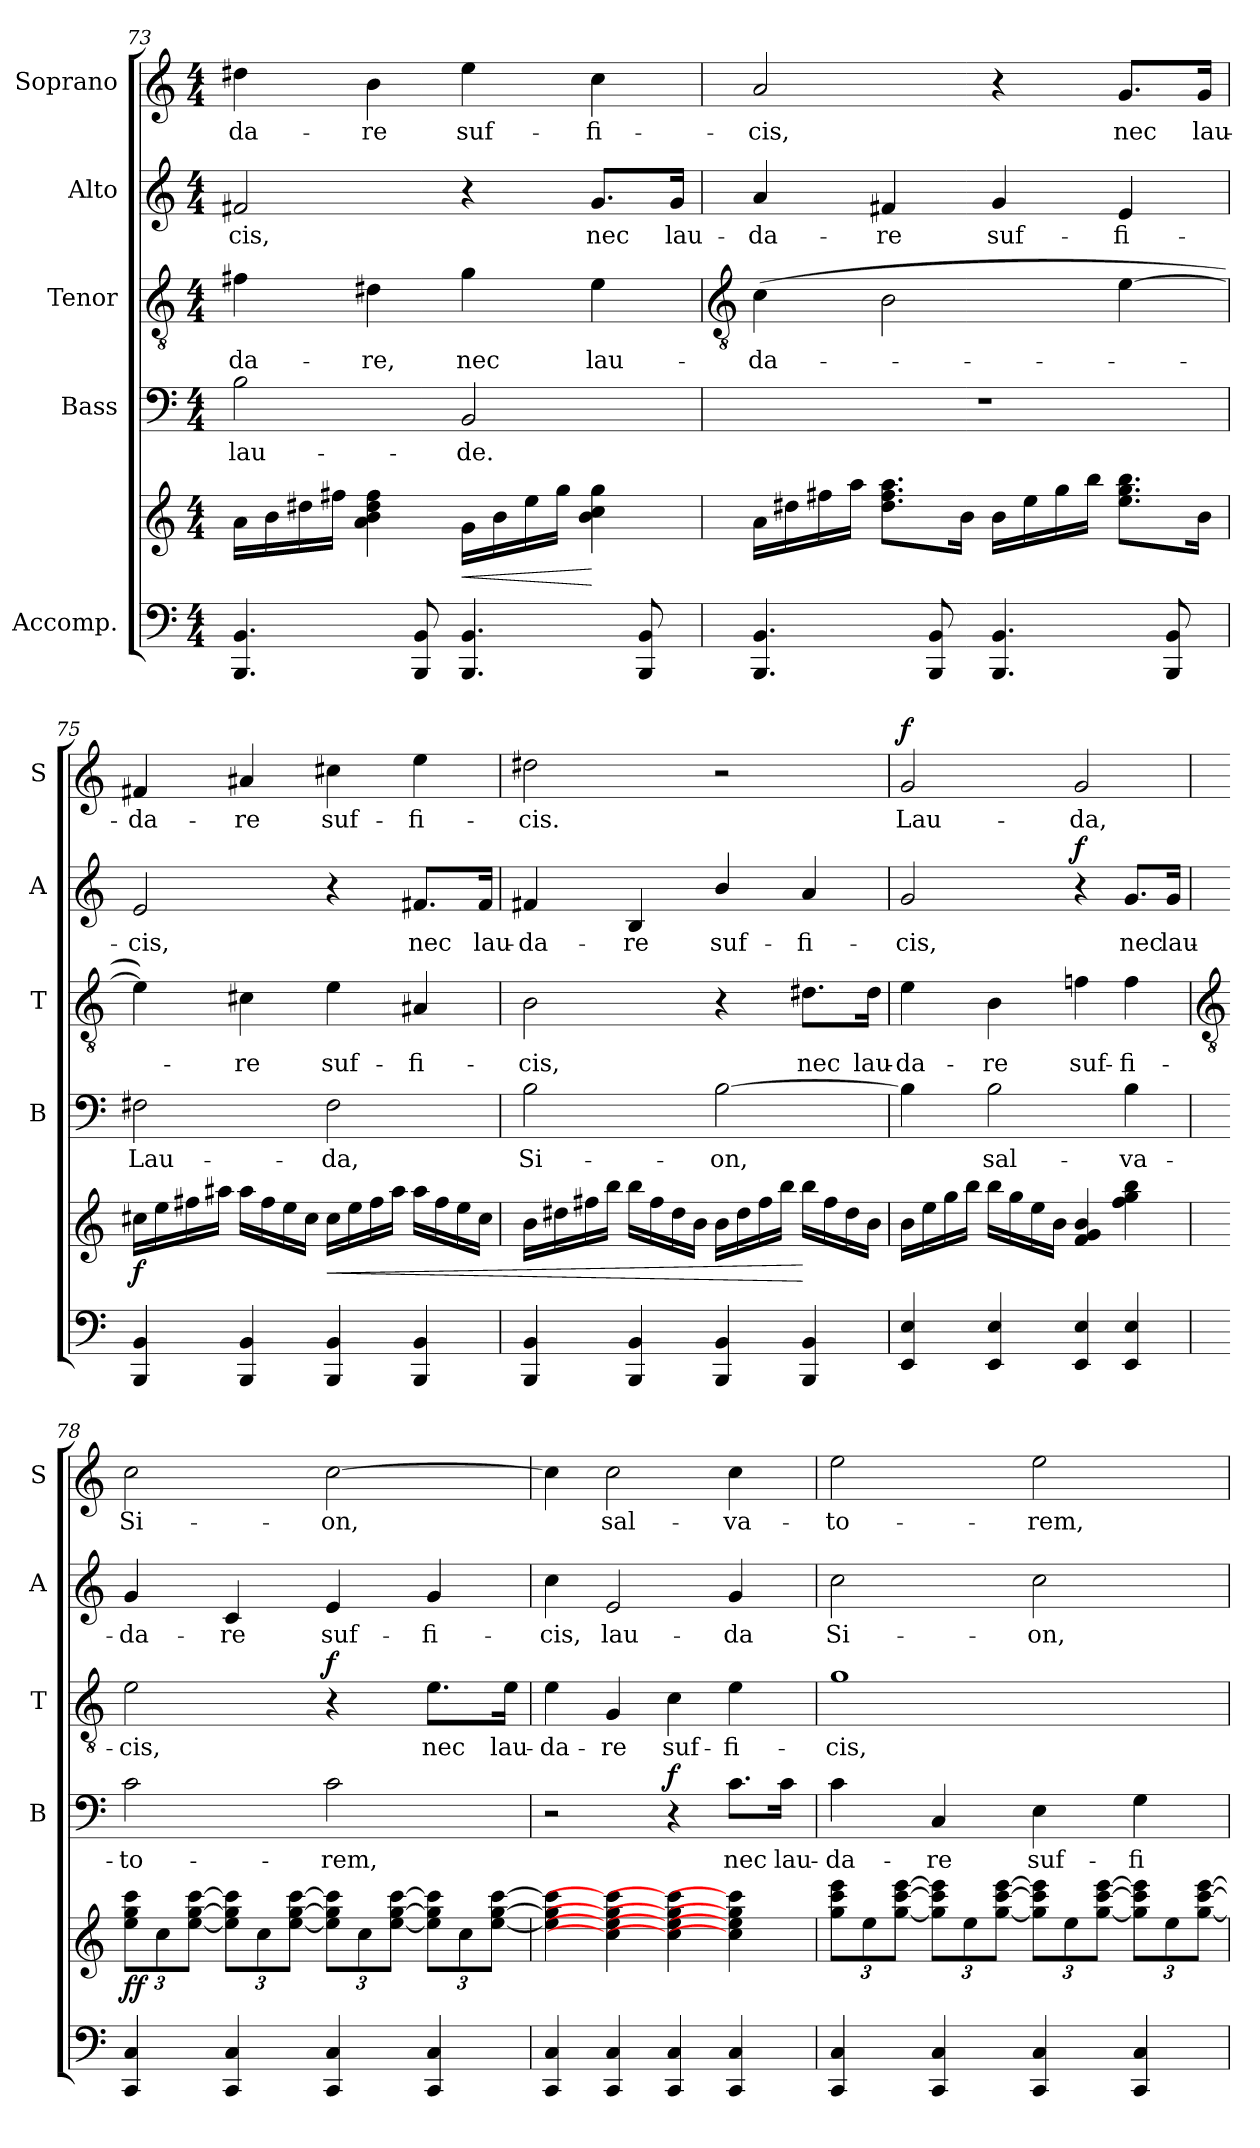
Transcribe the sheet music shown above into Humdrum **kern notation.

**kern	**kern	**dynam	**kern	**text	**dynam	**kern	**text	**dynam	**kern	**text	**dynam	**kern	**text	**dynam
*part5	*part5	*part5	*part4	*part4	*part4	*part3	*part3	*part3	*part2	*part2	*part2	*part1	*part1	*part1
*staff6	*staff5	*staff5/6	*staff4	*staff4	*staff4	*staff3	*staff3	*staff3	*staff2	*staff2	*staff2	*staff1	*staff1	*staff1
*I"Accomp.	*	*	*I"Bass	*	*	*I"Tenor	*	*	*I"Alto	*	*	*I"Soprano	*	*
*	*	*	*I'B	*	*	*I'T	*	*	*I'A	*	*	*I'S	*	*
*clefF4	*clefG2	*	*clefF4	*	*	*clefGv2	*	*	*clefG2	*	*	*clefG2	*	*
*k[]	*k[]	*	*k[]	*	*	*k[]	*	*	*k[]	*	*	*k[]	*	*
*C:	*C:	*	*C:	*	*	*C:	*	*	*C:	*	*	*C:	*	*
*M4/4	*M4/4	*	*M4/4	*	*	*M4/4	*	*	*M4/4	*	*	*M4/4	*	*
=73	=73	=73	=73	=73	=73	=73	=73	=73	=73	=73	=73	=73	=73	=73
*^	*	*	*	*	*	*	*	*	*	*	*	*	*	*
!	!	!	!	!	!LO:LY:b	!	!	!LO:LY:b	!	!	!LO:LY:b	!	!	!LO:LY:b	!
4.BBB 4.BB	1ryy	16aLL	.	2B	lau-	.	4f#X	-da-	.	2f#X	-cis,	.	4dd#X	-da-	.
.	.	16b	.	.	.	.	.	.	.	.	.	.	.	.	.
.	.	16dd#X	.	.	.	.	.	.	.	.	.	.	.	.	.
.	.	16ff#XJJ	.	.	.	.	.	.	.	.	.	.	.	.	.
!	!	!	!	!	!	!	!	!LO:LY:b	!	!	!	!	!	!LO:LY:b	!
.	.	4a 4b 4dd# 4ff#	.	.	.	.	4d#X	-re,	.	.	.	.	4b	-re	.
8BBB 8BB	.	.	.	.	.	.	.	.	.	.	.	.	.	.	.
!	!	!	!LO:HP:b	!	!LO:LY:b	!	!	!LO:LY:b	!	!	!	!	!	!LO:LY:b	!
4.BBB 4.BB	.	16gLL	<	2BB	-de.	.	4g	nec	.	4r	.	.	4ee	suf-	.
.	.	16b	.	.	.	.	.	.	.	.	.	.	.	.	.
.	.	16ee	.	.	.	.	.	.	.	.	.	.	.	.	.
.	.	16ggJJ	.	.	.	.	.	.	.	.	.	.	.	.	.
!	!	!	!	!	!	!	!	!LO:LY:b	!	!	!LO:LY:b	!	!	!LO:LY:b	!
.	.	4b 4cc 4gg	[	.	.	.	4e	lau-	.	8.g/L	nec	.	4cc	-fi-	.
8BBB 8BB	.	.	.	.	.	.	.	.	.	.	.	.	.	.	.
!	!	!	!	!	!	!	!	!	!	!	!LO:LY:b	!	!	!	!
.	.	.	.	.	.	.	.	.	.	16g/Jk	lau-	.	.	.	.
!!LO:LB:g=z
=74	=74	=74	=74	=74	=74	=74	=74	=74	=74	=74	=74	=74	=74	=74	=74
*	*	*	*	*	*	*	*clefGv2	*	*	*	*	*	*	*	*
!	!	!	!	!	!	!	!	!LO:LY:b	!	!	!LO:LY:b	!	!	!LO:LY:b	!
4.BBB 4.BB	1ryy	16aLL	.	1r	.	.	(>4c	-da-	.	4a	-da-	.	2a	-cis,	.
.	.	16dd#X	.	.	.	.	.	.	.	.	.	.	.	.	.
.	.	16ff#X	.	.	.	.	.	.	.	.	.	.	.	.	.
.	.	16aaJJ	.	.	.	.	.	.	.	.	.	.	.	.	.
!	!	!	!	!	!	!	!	!	!	!	!LO:LY:b	!	!	!	!
.	.	8.dd# 8.ff# 8.aaL	.	.	.	.	2B	.	.	4f#X	-re	.	.	.	.
8BBB 8BB	.	.	.	.	.	.	.	.	.	.	.	.	.	.	.
.	.	16bJ	.	.	.	.	.	.	.	.	.	.	.	.	.
!	!	!	!	!	!	!	!	!	!	!	!LO:LY:b	!	!	!	!
4.BBB 4.BB	.	16bLL	.	.	.	.	.	.	.	4g	suf-	.	4r	.	.
.	.	16ee	.	.	.	.	.	.	.	.	.	.	.	.	.
.	.	16gg	.	.	.	.	.	.	.	.	.	.	.	.	.
.	.	16bbJJ	.	.	.	.	.	.	.	.	.	.	.	.	.
!	!	!	!	!	!	!	!	!	!	!	!LO:LY:b	!	!	!LO:LY:b	!
.	.	8.ee 8.gg 8.bbL	.	.	.	.	[4e	.	.	4e	-fi-	.	8.g/L	nec	.
8BBB 8BB	.	.	.	.	.	.	.	.	.	.	.	.	.	.	.
!	!	!	!	!	!	!	!	!	!	!	!	!	!	!LO:LY:b	!
.	.	16bJ	.	.	.	.	.	.	.	.	.	.	16g/Jk	lau-	.
=75	=75	=75	=75	=75	=75	=75	=75	=75	=75	=75	=75	=75	=75	=75	=75
!	!	!	!LO:DY:b	!	!LO:LY:b	!	!	!	!	!	!LO:LY:b	!	!	!LO:LY:b	!
4BBB 4BB	1ryy	16cc#XLL	f	2F#X	Lau-	.	4e])	.	.	2e	-cis,	.	4f#X	-da-	.
.	.	16ee	.	.	.	.	.	.	.	.	.	.	.	.	.
.	.	16ff#X	.	.	.	.	.	.	.	.	.	.	.	.	.
.	.	16aa#XJJ	.	.	.	.	.	.	.	.	.	.	.	.	.
!	!	!	!	!	!	!	!	!LO:LY:b	!	!	!	!	!	!LO:LY:b	!
4BBB 4BB	.	16aa#LL	.	.	.	.	4c#X	re	.	.	.	.	4a#X	-re	.
.	.	16ff#	.	.	.	.	.	.	.	.	.	.	.	.	.
.	.	16ee	.	.	.	.	.	.	.	.	.	.	.	.	.
.	.	16cc#JJ	.	.	.	.	.	.	.	.	.	.	.	.	.
!	!	!	!LO:HP:b	!	!LO:LY:b	!	!	!LO:LY:b	!	!	!	!	!	!LO:LY:b	!
4BBB 4BB	.	16cc#LL	<	2F#	-da,	.	4e	suf-	.	4r	.	.	4cc#X	suf-	.
.	.	16ee	.	.	.	.	.	.	.	.	.	.	.	.	.
.	.	16ff#	.	.	.	.	.	.	.	.	.	.	.	.	.
.	.	16aa#JJ	.	.	.	.	.	.	.	.	.	.	.	.	.
!	!	!	!	!	!	!	!	!LO:LY:b	!	!	!LO:LY:b	!	!	!LO:LY:b	!
4BBB 4BB	.	16aa#LL	.	.	.	.	4A#X	-fi-	.	8.f#X/L	nec	.	4ee	-fi-	.
.	.	16ff#	.	.	.	.	.	.	.	.	.	.	.	.	.
.	.	16ee	.	.	.	.	.	.	.	.	.	.	.	.	.
!	!	!	!	!	!	!	!	!	!	!	!LO:LY:b	!	!	!	!
.	.	16cc#JJ	.	.	.	.	.	.	.	16f#/Jk	lau-	.	.	.	.
=76	=76	=76	=76	=76	=76	=76	=76	=76	=76	=76	=76	=76	=76	=76	=76
!	!	!	!	!	!LO:LY:b	!	!	!LO:LY:b	!	!	!LO:LY:b	!	!	!LO:LY:b	!
4BBB 4BB	1ryy	16bLL	.	2B	Si-	.	2B	-cis,	.	4f#X	-da-	.	2dd#X	-cis.	.
.	.	16dd#X	.	.	.	.	.	.	.	.	.	.	.	.	.
.	.	16ff#X	.	.	.	.	.	.	.	.	.	.	.	.	.
.	.	16bbJJ	.	.	.	.	.	.	.	.	.	.	.	.	.
!	!	!	!	!	!	!	!	!	!	!	!LO:LY:b	!	!	!	!
4BBB 4BB	.	16bbLL	.	.	.	.	.	.	.	4B	-re	.	.	.	.
.	.	16ff#	.	.	.	.	.	.	.	.	.	.	.	.	.
.	.	16dd#	.	.	.	.	.	.	.	.	.	.	.	.	.
.	.	16bJJ	.	.	.	.	.	.	.	.	.	.	.	.	.
!	!	!	!	!	!LO:LY:b	!	!	!	!	!	!LO:LY:b	!	!	!	!
4BBB 4BB	.	16bLL	.	[2B	-on,	.	4r	.	.	4b/	suf-	.	2r	.	.
.	.	16dd#	.	.	.	.	.	.	.	.	.	.	.	.	.
.	.	16ff#	.	.	.	.	.	.	.	.	.	.	.	.	.
.	.	16bbJJ	.	.	.	.	.	.	.	.	.	.	.	.	.
!	!	!	!	!	!	!	!	!LO:LY:b	!	!	!LO:LY:b	!	!	!	!
4BBB 4BB	.	16bbLL	[	.	.	.	8.d#X\L	nec	.	4a	-fi-	.	.	.	.
.	.	16ff#	.	.	.	.	.	.	.	.	.	.	.	.	.
.	.	16dd#	.	.	.	.	.	.	.	.	.	.	.	.	.
!	!	!	!	!	!	!	!	!LO:LY:b	!	!	!	!	!	!	!
.	.	16bJJ	.	.	.	.	16d#\Jk	lau-	.	.	.	.	.	.	.
=77	=77	=77	=77	=77	=77	=77	=77	=77	=77	=77	=77	=77	=77	=77	=77
!	!	!	!	!	!	!	!	!LO:LY:b	!	!	!LO:LY:b	!	!	!LO:LY:b	!LO:DY:b
4EE 4E	1ryy	16bLL	.	4B]	.	.	4e	-da-	.	2g	-cis,	.	2g	Lau-	f
.	.	16ee	.	.	.	.	.	.	.	.	.	.	.	.	.
.	.	16gg	.	.	.	.	.	.	.	.	.	.	.	.	.
.	.	16bbJJ	.	.	.	.	.	.	.	.	.	.	.	.	.
!	!	!	!	!	!LO:LY:b	!	!	!LO:LY:b	!	!	!	!	!	!	!
4EE 4E	.	16bbLL	.	2B	sal-	.	4B	-re	.	.	.	.	.	.	.
.	.	16gg	.	.	.	.	.	.	.	.	.	.	.	.	.
.	.	16ee	.	.	.	.	.	.	.	.	.	.	.	.	.
.	.	16bJJ	.	.	.	.	.	.	.	.	.	.	.	.	.
!	!	!	!	!	!	!	!	!LO:LY:b	!	!	!	!LO:DY:b	!	!LO:LY:b	!
4EE 4E	.	4f 4g 4b	.	.	.	.	4fn	suf-	.	4r	.	f	2g	-da,	.
!	!	!	!	!	!LO:LY:b	!	!	!LO:LY:b	!	!	!LO:LY:b	!	!	!	!
4EE 4E	.	4ff 4gg 4bb	.	4B	-va-	.	4f	-fi-	.	8.g/L	nec	.	.	.	.
!	!	!	!	!	!	!	!	!	!	!	!LO:LY:b	!	!	!	!
.	.	.	.	.	.	.	.	.	.	16g/Jk	lau-	.	.	.	.
!!LO:LB:g=z
=78	=78	=78	=78	=78	=78	=78	=78	=78	=78	=78	=78	=78	=78	=78	=78
*	*	*	*	*	*	*	*clefGv2	*	*	*	*	*	*	*	*
!	!	!	!LO:DY:b	!	!LO:LY:b	!	!	!LO:LY:b	!	!	!LO:LY:b	!	!	!LO:LY:b	!
4CC 4C	1ryy	12ee 12gg 12cccL	ff	2c	-to-	.	2e	-cis,	.	4g	-da-	.	2cc	Si-	.
.	.	12cc	.	.	.	.	.	.	.	.	.	.	.	.	.
.	.	[12ee [12gg [12cccJ	.	.	.	.	.	.	.	.	.	.	.	.	.
!	!	!	!	!	!	!	!	!	!	!	!LO:LY:b	!	!	!	!
4CC 4C	.	12ee] 12gg] 12ccc]L	.	.	.	.	.	.	.	4c	-re	.	.	.	.
.	.	12cc	.	.	.	.	.	.	.	.	.	.	.	.	.
.	.	[12ee [12gg [12cccJ	.	.	.	.	.	.	.	.	.	.	.	.	.
!	!	!	!	!	!LO:LY:b	!	!	!	!LO:DY:b	!	!LO:LY:b	!	!	!LO:LY:b	!
4CC 4C	.	12ee] 12gg] 12ccc]L	.	2c	-rem,	.	4r	.	f	4e	suf-	.	[2cc	-on,	.
.	.	12cc	.	.	.	.	.	.	.	.	.	.	.	.	.
.	.	[12ee [12gg [12cccJ	.	.	.	.	.	.	.	.	.	.	.	.	.
!	!	!	!	!	!	!	!	!LO:LY:b	!	!	!LO:LY:b	!	!	!	!
4CC 4C	.	12ee] 12gg] 12ccc]L	.	.	.	.	8.e\L	nec	.	4g	-fi-	.	.	.	.
.	.	12cc	.	.	.	.	.	.	.	.	.	.	.	.	.
.	.	[12ee [12gg [12cccJ	.	.	.	.	.	.	.	.	.	.	.	.	.
!	!	!	!	!	!	!	!	!LO:LY:b	!	!	!	!	!	!	!
.	.	.	.	.	.	.	16e\Jk	lau-	.	.	.	.	.	.	.
=79	=79	=79	=79	=79	=79	=79	=79	=79	=79	=79	=79	=79	=79	=79	=79
!	!	!	!	!	!	!	!	!LO:LY:b	!	!	!LO:LY:b	!	!	!	!
4CC 4C	1ryy	4ee] 4gg] 4ccc]	.	2r	.	.	4e	-da-	.	4cc	-cis,	.	4cc]	.	.
!	!	!	!	!	!	!	!	!LO:LY:b	!	!	!LO:LY:b	!	!	!LO:LY:b	!
4CC 4C	.	4cc] 4ee] 4gg] 4ccc]	.	.	.	.	4G	-re	.	2e	lau-	.	2cc	sal-	.
!	!	!	!	!	!	!LO:DY:b	!	!LO:LY:b	!	!	!	!	!	!	!
4CC 4C	.	4cc] 4ee] 4gg] 4ccc]	.	4r	.	f	4c	suf-	.	.	.	.	.	.	.
!	!	!	!	!	!LO:LY:b	!	!	!LO:LY:b	!	!	!LO:LY:b	!	!	!LO:LY:b	!
4CC 4C	.	4cc] 4ee] 4gg] 4ccc]	.	8.c\L	nec	.	4e	-fi-	.	4g	-da	.	4cc	-va-	.
!	!	!	!	!	!LO:LY:b	!	!	!	!	!	!	!	!	!	!
.	.	.	.	16c\Jk	lau-	.	.	.	.	.	.	.	.	.	.
=80	=80	=80	=80	=80	=80	=80	=80	=80	=80	=80	=80	=80	=80	=80	=80
!	!	!	!	!	!LO:LY:b	!	!	!LO:LY:b	!	!	!LO:LY:b	!	!	!LO:LY:b	!
4CC 4C	1ryy	12gg 12ccc 12eeeL	.	4c	-da-	.	1g	-cis,	.	2cc	Si-	.	2ee	-to-	.
.	.	12ee	.	.	.	.	.	.	.	.	.	.	.	.	.
.	.	[12gg [12ccc [12eeeJ	.	.	.	.	.	.	.	.	.	.	.	.	.
!	!	!	!	!	!LO:LY:b	!	!	!	!	!	!	!	!	!	!
4CC 4C	.	12gg] 12ccc] 12eee]L	.	4C	-re	.	.	.	.	.	.	.	.	.	.
.	.	12ee	.	.	.	.	.	.	.	.	.	.	.	.	.
.	.	[12gg [12ccc [12eeeJ	.	.	.	.	.	.	.	.	.	.	.	.	.
!	!	!	!	!	!LO:LY:b	!	!	!	!	!	!LO:LY:b	!	!	!LO:LY:b	!
4CC 4C	.	12gg] 12ccc] 12eee]L	.	4E	suf-	.	.	.	.	2cc	-on,	.	2ee	-rem,	.
.	.	12ee	.	.	.	.	.	.	.	.	.	.	.	.	.
.	.	[12gg [12ccc [12eeeJ	.	.	.	.	.	.	.	.	.	.	.	.	.
!	!	!	!	!	!LO:LY:b	!	!	!	!	!	!	!	!	!	!
4CC 4C	.	12gg] 12ccc] 12eee]L	.	4G	-fi-	.	.	.	.	.	.	.	.	.	.
.	.	12ee	.	.	.	.	.	.	.	.	.	.	.	.	.
.	.	[12gg [12ccc [12eeeJ	.	.	.	.	.	.	.	.	.	.	.	.	.
*v	*v	*	*	*	*	*	*	*	*	*	*	*	*	*	*
=	=	=	=	=	=	=	=	=	=	=	=	=	=	=
*-	*-	*-	*-	*-	*-	*-	*-	*-	*-	*-	*-	*-	*-	*-
